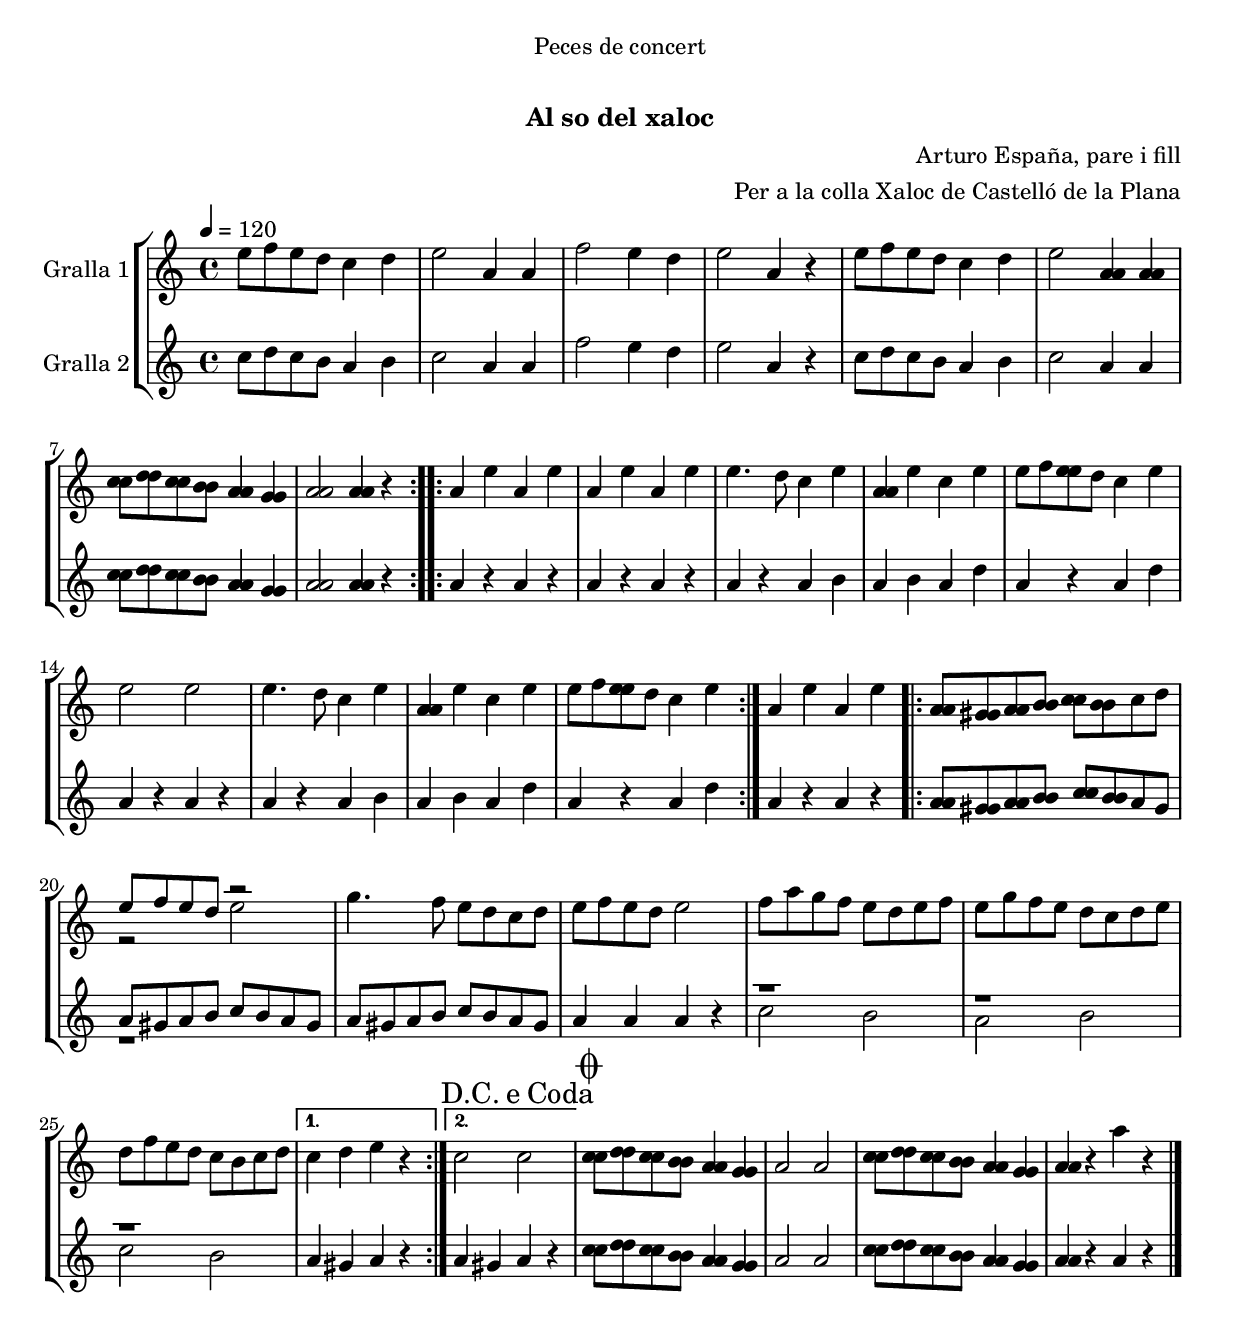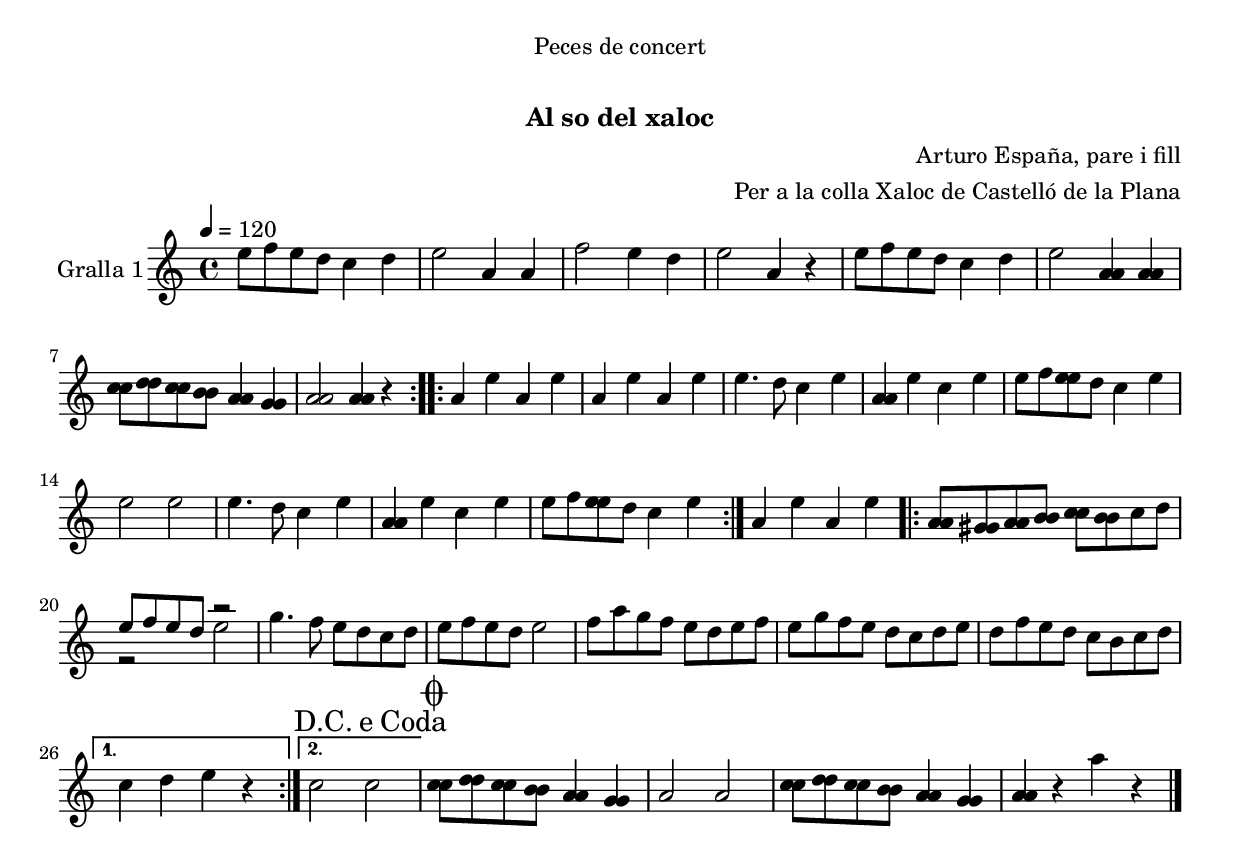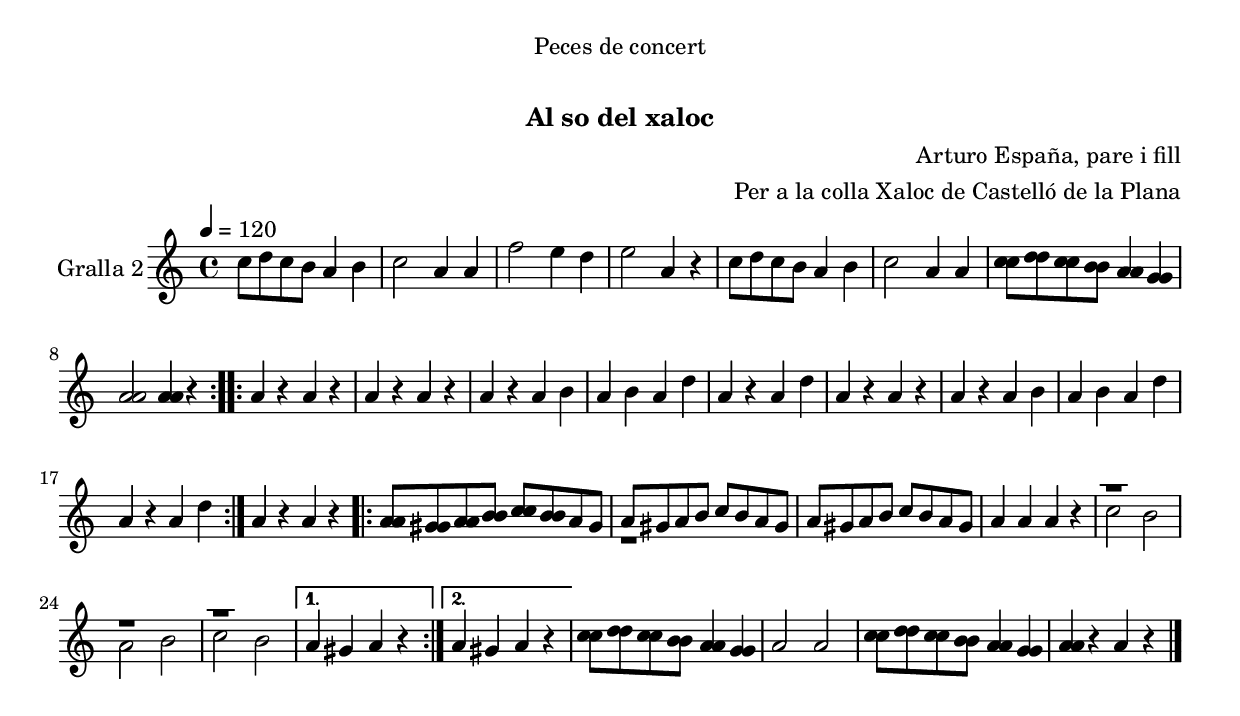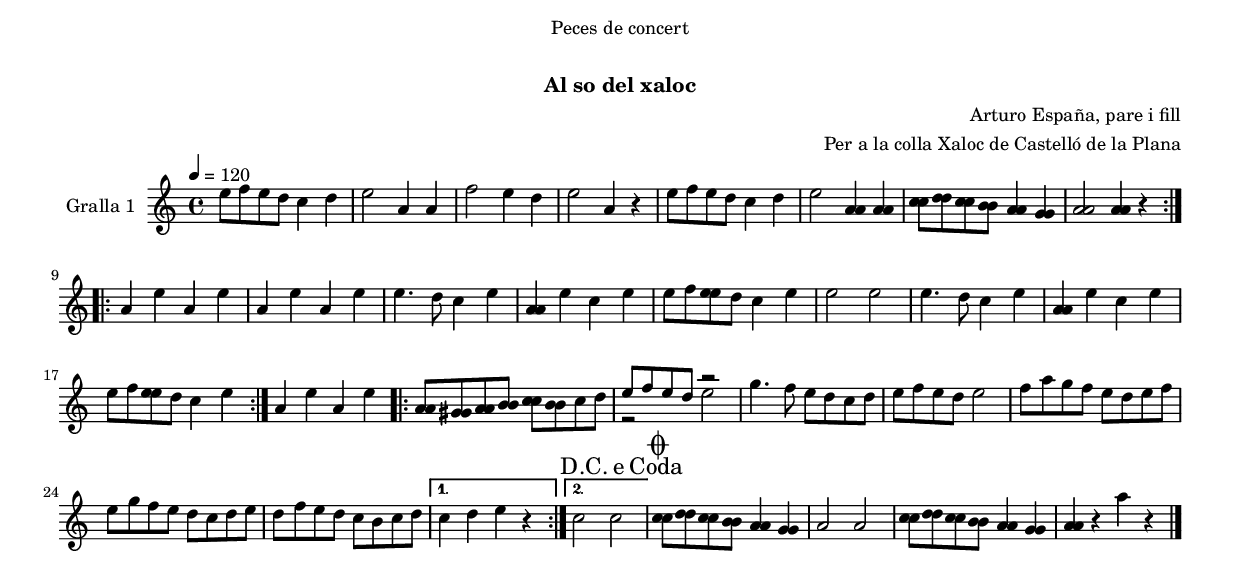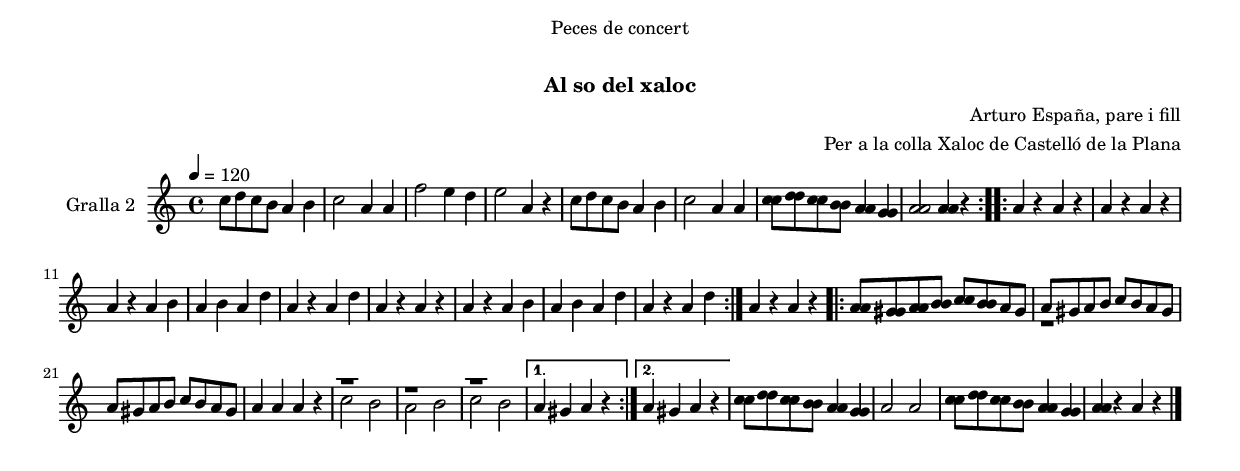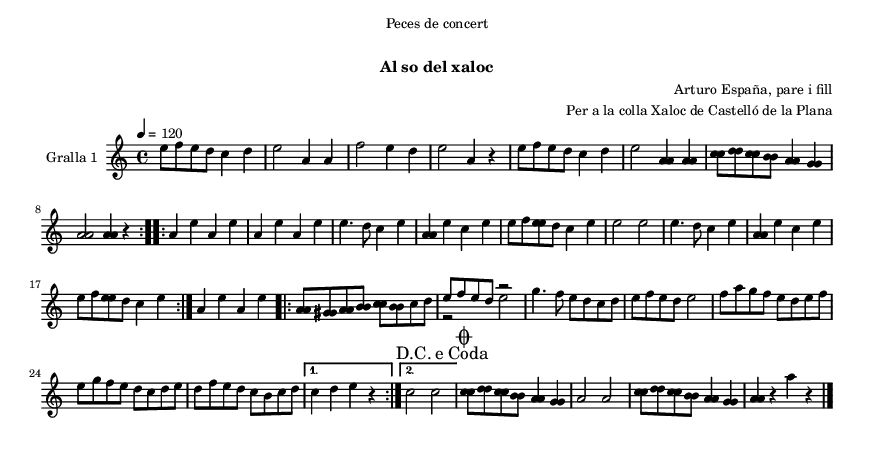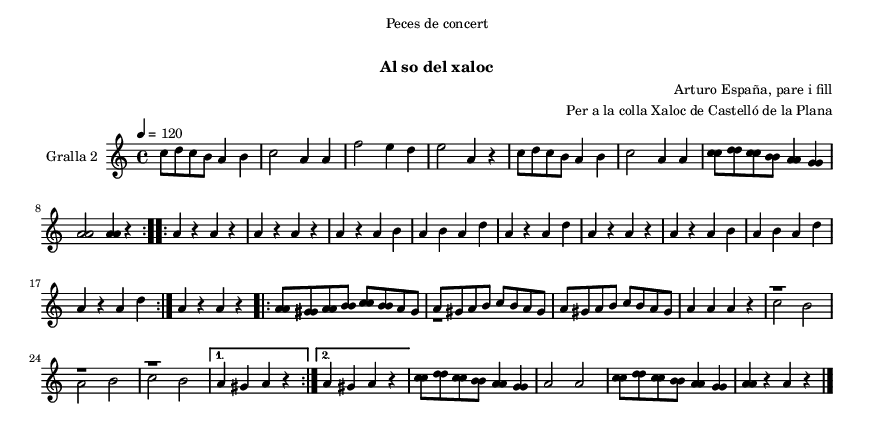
\version "2.16.0"

\header {
  dedication="Peces de concert"
  title="   "
  subtitle="Al so del xaloc"
  subsubtitle=""
  poet=""
  meter=""
  piece=""
  composer="Arturo España, pare i fill"
  arranger="Per a la colla Xaloc de Castelló de la Plana"
  opus=""
  instrument=""
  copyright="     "
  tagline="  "
}

liniaroAa =
\relative e''
{
  \tempo 4=120
  \clef treble
  \key c \major
  \time 4/4
  \repeat volta 2 { e8 f e d c4 d  |
  e2 a,4 a  |
  f'2 e4 d  |
  e2 a,4 r  |
  %05
  e'8 f e d c4 d  |
  e2 <a, a>4 <a a>  |
  <c c>8 <d d> <c c> <b b> <a a>4 <g g>  |
   <a a>2 <a a>4 r  | }
  \repeat volta 2 { a4 e' a, e'  |
  %10
  a,4 e' a, e'  |
  e4. d8 c4 e  |
  <a, a>4 e' c e  |
  e8 f <e e> d c4 e  |
  e2 e  |
  %15
  e4. d8 c4 e  |
  <a, a>4 e' c e  |
  e8 f <e e> d c4 e  | }
  a,4 e' a, e'  |
  \repeat volta 2 { <a, a>8 <gis gis> <a a> <b b> <c c> <b b> c d  |
  %20
  << { e8 f e d r2 } \\ { r2 e } >>  | % kompletite
  g4. f8 e d c d  |
  e8 f e d e2  |
  f8 a g f e d e f  |
  e8 g f e d c d e  |
  %25
  d8 f e d c b c d }
  \alternative { { c4 d e r }
  { \mark \markup {D.C. e Coda} c2 c } }
  \mark \markup {\musicglyph #"scripts.coda"} <c c>8 <d d> <c c> <b b> <a a>4 <g g>  |
  a2 a  |
  %30
  <c c>8 <d d> <c c> <b b> <a a>4 <g g>  |
  <a a>4 r a' r  \bar "|."
}

liniaroAb =
\relative c''
{
  \tempo 4=120
  \clef treble
  \key c \major
  \time 4/4
  \repeat volta 2 { c8 d c b a4 b  |
  c2 a4 a  |
  f'2 e4 d  |
  e2 a,4 r  |
  %05
  c8 d c b a4 b  |
  c2 a4 a  |
  <c c>8 <d d> <c c> <b b> <a a>4 <g g>  |
  <a a>2 <a a>4 r  | }
  \repeat volta 2 { a4 r a r  |
  %10
  a4 r a r  |
  a4 r a b  |
  a4 b a d  |
  a4 r a d  |
  a4 r a r  |
  %15
  a4 r a b  |
  a4 b a d  |
  a4 r a d  | }
  a4 r a r  |
  \repeat volta 2 { <a a>8 <gis gis> <a a> <b b> <c c> <b b> a gis  |
  %20
  << { a8 gis a b c b a gis } \\ { r1 } >>  |
  a8 gis a b c b a gis  |
  a4 a a r  |
  << { r1 } \\ { c2 b } >>  |
  << { r1 } \\ { a2 b } >>  |
  %25
  << { r1 } \\ { c2 b } >> }
  \alternative { { a4 gis a r }
  { a4 gis a r } }
  <c c>8 <d d> <c c> <b b> <a a>4 <g g>  |
  a2 a  |
  %30
  <c c>8 <d d> <c c> <b b> <a a>4 <g g>  |
  <a a>4 r a r  \bar "|."
}

\book {

\paper {
  print-page-number = false
  #(set-paper-size "a4")
  #(layout-set-staff-size 20)
}

\bookpart {
  \score {
    \new StaffGroup {
      \override Score.RehearsalMark #'self-alignment-X = #LEFT
      <<
        \new Staff \with {instrumentName = #"Gralla 1" } \liniaroAa
        \new Staff \with {instrumentName = #"Gralla 2" } \liniaroAb
      >>
    }
    \layout {}
  }\score { \unfoldRepeats
    \new StaffGroup {
      \override Score.RehearsalMark #'self-alignment-X = #LEFT
      <<
        \new Staff \with {instrumentName = #"Gralla 1" } \liniaroAa
        \new Staff \with {instrumentName = #"Gralla 2" } \liniaroAb
      >>
    }
    \midi {}
  }
}

\bookpart {
  \header {}
  \score {
    \new StaffGroup {
      \override Score.RehearsalMark #'self-alignment-X = #LEFT
      <<
        \new Staff \with {instrumentName = #"Gralla 1" } \liniaroAa
      >>
    }
    \layout {}
  }\score { \unfoldRepeats
    \new StaffGroup {
      \override Score.RehearsalMark #'self-alignment-X = #LEFT
      <<
        \new Staff \with {instrumentName = #"Gralla 1" } \liniaroAa
      >>
    }
    \midi {}
  }
}

\bookpart {
  \header {}
  \score {
    \new StaffGroup {
      \override Score.RehearsalMark #'self-alignment-X = #LEFT
      <<
        \new Staff \with {instrumentName = #"Gralla 2" } \liniaroAb
      >>
    }
    \layout {}
  }\score { \unfoldRepeats
    \new StaffGroup {
      \override Score.RehearsalMark #'self-alignment-X = #LEFT
      <<
        \new Staff \with {instrumentName = #"Gralla 2" } \liniaroAb
      >>
    }
    \midi {}
  }
}

}

\book {

\paper {
  print-page-number = false
  #(set-paper-size "a5landscape")
  #(layout-set-staff-size 16)
  #(define output-suffix "a5")
}

\bookpart {
  \header {}
  \score {
    \new StaffGroup {
      \override Score.RehearsalMark #'self-alignment-X = #LEFT
      <<
        \new Staff \with {instrumentName = #"Gralla 1" } \liniaroAa
      >>
    }
    \layout {}
  }
}

\bookpart {
  \header {}
  \score {
    \new StaffGroup {
      \override Score.RehearsalMark #'self-alignment-X = #LEFT
      <<
        \new Staff \with {instrumentName = #"Gralla 2" } \liniaroAb
      >>
    }
    \layout {}
  }
}

}

\book {

\paper {
  print-page-number = false
  #(set-paper-size "a6landscape")
  #(layout-set-staff-size 12)
  #(define output-suffix "a6")
}

\bookpart {
  \header {}
  \score {
    \new StaffGroup {
      \override Score.RehearsalMark #'self-alignment-X = #LEFT
      <<
        \new Staff \with {instrumentName = #"Gralla 1" } \liniaroAa
      >>
    }
    \layout {}
  }
}

\bookpart {
  \header {}
  \score {
    \new StaffGroup {
      \override Score.RehearsalMark #'self-alignment-X = #LEFT
      <<
        \new Staff \with {instrumentName = #"Gralla 2" } \liniaroAb
      >>
    }
    \layout {}
  }
}

}

